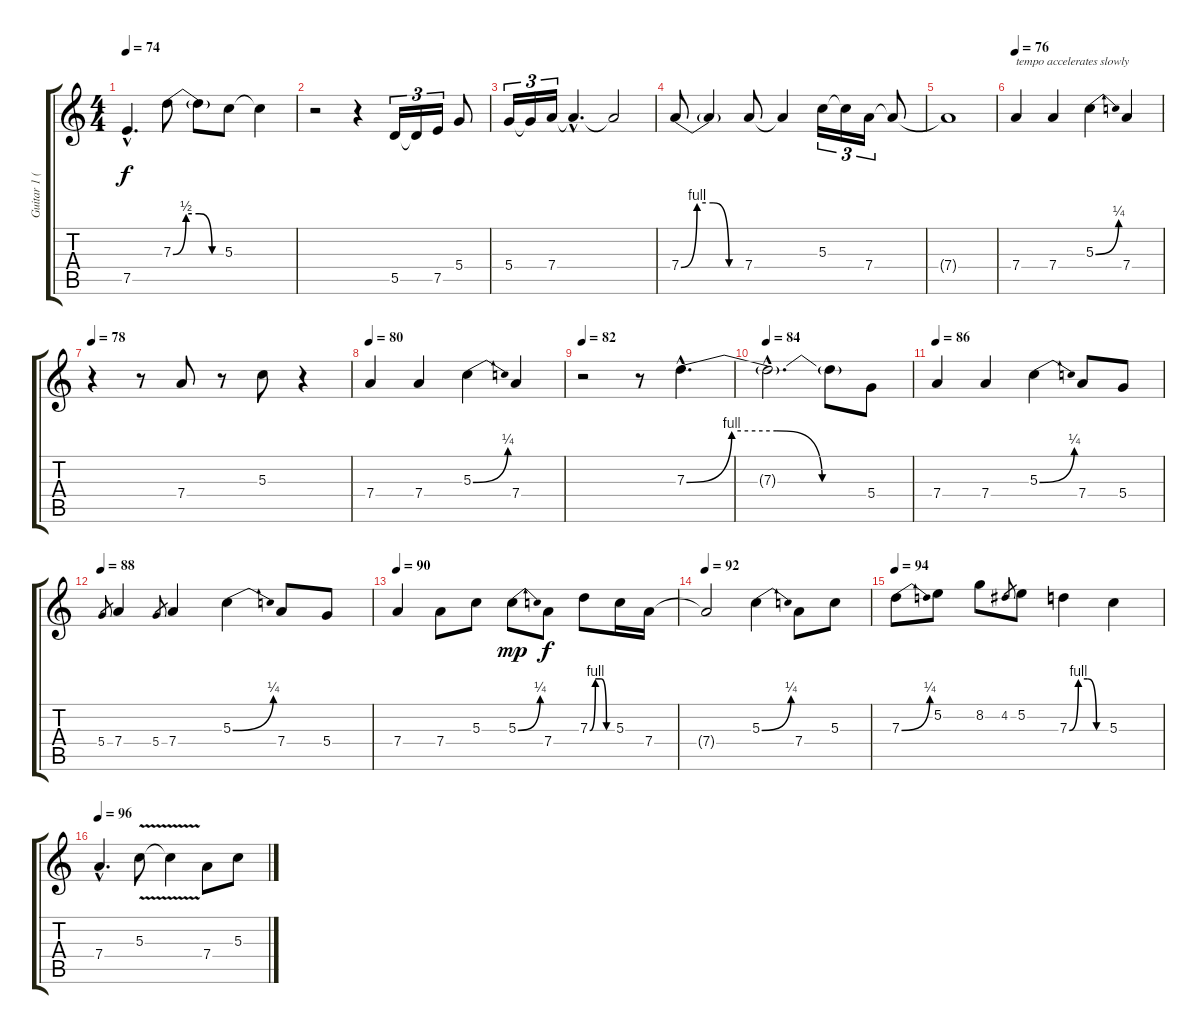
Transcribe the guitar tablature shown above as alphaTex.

\track ("Guitar 1 (Light Dist.)" "Guitar 1 (") {instrument electricguitarclean}
\staff {score tabs}
\tuning (E4 B3 G3 D3 A2 E2) {hide}
\ts (4 4)
\tempo 74
\clef g2
\ks c
7.5{hac}.4{d dy f} 7.3{be (custom 0 0 15 2 30 2 45 0 60 0)}.8 7.3{t}.8 5.3.8 5.3{t}.4 |
r.2 r.4 5.5.16{tu (3 2)} 5.5{t}.16{tu (3 2)} 7.5.16{tu (3 2)} 5.4.8 |
5.4.16{tu (3 2)} 5.4{t}.16{tu (3 2)} 7.4.16{tu (3 2)} 7.4{hac t}.4{d} 7.4{t}.2 |
7.4{be (custom 0 0 15 4 30 4 45 0 60 0)}.8 7.4{t}.4 7.4.8 7.4{t}.4 5.3.16{tu (3 2)} 5.3{t}.16{tu (3 2)} 7.4.16{tu (3 2)} 7.4{t}.8 |
7.4{t}.1 |
\tempo 76
7.4.4{txt "tempo accelerates slowly"} 7.4.4 5.3{be (bend 0 0 60 1)}.4 7.4.4 |
\tempo 78
r.4 r.8 7.4.8 r.8 5.3.8 r.4 |
\tempo 80
7.4.4 7.4.4 5.3{be (bend 0 0 60 1)}.4 7.4.4 |
\tempo 82
r.2 r.8 7.3{be (custom 0 0 15 4 30 4 45 0 60 0) hac}.4{d} |
\tempo 84
7.3{hac t}.2{d} 7.3{t}.8 5.4.8 |
\tempo 86
7.4.4 7.4.4 5.3{be (bend 0 0 60 1)}.4 7.4.8 5.4.8 |
\tempo 88
5.4.8{gr} 7.4.4 5.4.8{gr} 7.4.4 5.3{be (bend 0 0 60 1)}.4 7.4.8 5.4.8 |
\tempo 90
7.4.4 7.4.8 5.3.8 5.3{be (bend 0 0 60 1)}.8{dy mp} 7.4.8{dy f} 7.3{be (custom 0 0 15 4 30 4 45 0 60 0)}.8 5.3.16 7.4.16 |
\tempo 92
7.4{t}.2 5.3{be (bend 0 0 60 1)}.4 7.4.8 5.3.8 |
\tempo 94
7.3{be (bend 0 0 60 1)}.8 5.2.8 8.2.8 4.2.8{gr} 5.2.8 7.3{be (custom 0 0 15 4 30 4 45 0 60 0)}.4 5.3.4 |
\tempo 96
7.4{hac}.4{d} 5.3{v}.8 5.3{t}.4 7.4.8 5.3.8
